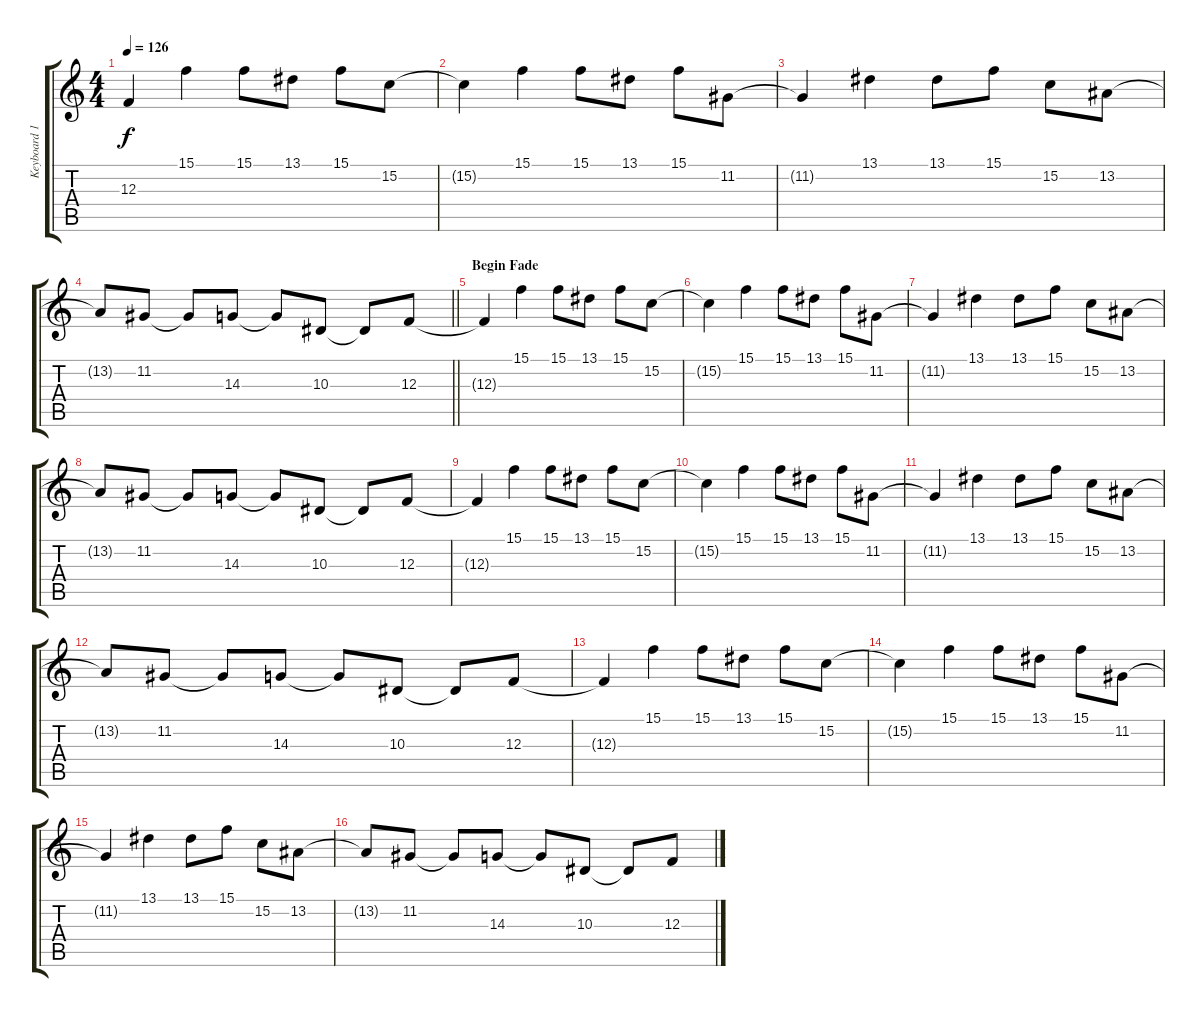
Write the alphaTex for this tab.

\track ("Keyboard 1" "Keyboard 1") {instrument brightacousticpiano}
\staff {score tabs}
\tuning (D4 A3 F3 C3 G2 C2) {hide}
\ts (4 4)
\tempo 126
\clef g2
\ks c
12.3{t}.4{dy f} 15.1.4 15.1.8 13.1.8 15.1.8 15.2.8 |
15.2{t}.4 15.1.4 15.1.8 13.1.8 15.1.8 11.2.8 |
11.2{t}.4 13.1.4 13.1.8 15.1.8 15.2.8 13.2.8 |
\barLineRight lightlight
13.2{t}.8 11.2.8 11.2{t}.8 14.3.8 14.3{t}.8 10.3.8 10.3{t}.8 12.3.8 |
\section ("" "Begin Fade")
12.3{t}.4{volume 6} 15.1.4 15.1.8 13.1.8 15.1.8 15.2.8 |
15.2{t}.4 15.1.4 15.1.8 13.1.8 15.1.8 11.2.8 |
11.2{t}.4 13.1.4 13.1.8 15.1.8 15.2.8 13.2.8 |
13.2{t}.8 11.2.8 11.2{t}.8 14.3.8 14.3{t}.8 10.3.8 10.3{t}.8 12.3.8 |
12.3{t}.4 15.1.4 15.1.8 13.1.8 15.1.8 15.2.8 |
15.2{t}.4 15.1.4 15.1.8 13.1.8 15.1.8 11.2.8 |
11.2{t}.4 13.1.4 13.1.8 15.1.8 15.2.8 13.2.8 |
13.2{t}.8 11.2.8 11.2{t}.8 14.3.8 14.3{t}.8 10.3.8 10.3{t}.8 12.3.8 |
12.3{t}.4{volume 0} 15.1.4 15.1.8 13.1.8 15.1.8 15.2.8 |
15.2{t}.4 15.1.4 15.1.8 13.1.8 15.1.8 11.2.8 |
11.2{t}.4 13.1.4 13.1.8 15.1.8 15.2.8 13.2.8 |
13.2{t}.8 11.2.8 11.2{t}.8 14.3.8 14.3{t}.8 10.3.8 10.3{t}.8 12.3.8
